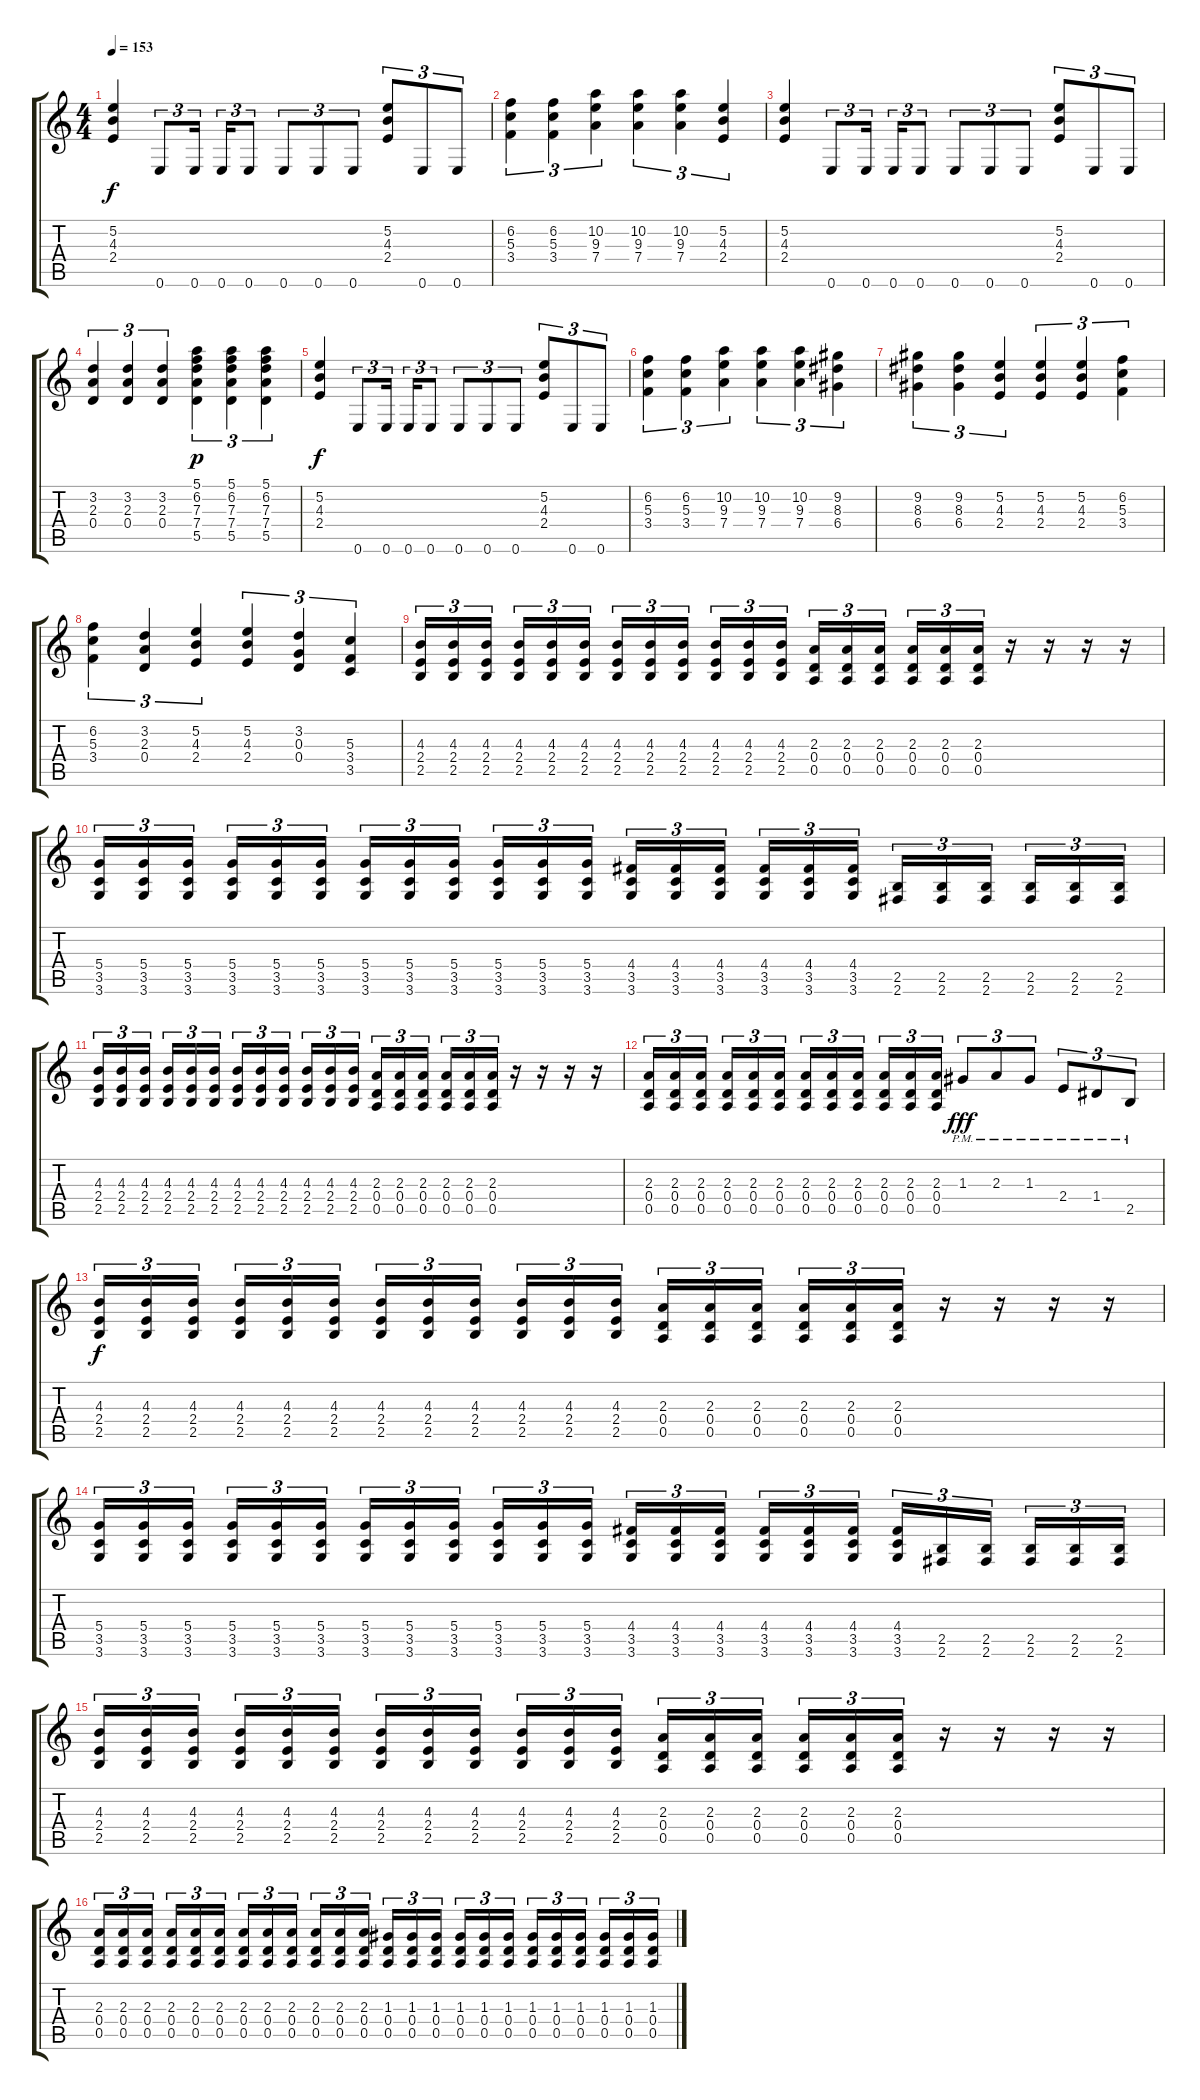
\track "" {instrument distortionguitar}
\staff {score tabs}
\tuning (E4 B3 G3 D3 A2 E2) {hide}
\ts (4 4)
\section ("" "")
\tempo 153
\clef g2
\ks c
(5.2 4.3 2.4).4{dy f} 0.6.8{tu (3 2)} 0.6.16{tu (3 2)} 0.6.16{tu (3 2)} 0.6.8{tu (3 2)} 0.6.8{tu (3 2)} 0.6.8{tu (3 2)} 0.6.8{tu (3 2)} (5.2 4.3 2.4).8{tu (3 2)} 0.6.8{tu (3 2)} 0.6.8{tu (3 2)} |
(6.2 5.3 3.4).4{tu (3 2)} (6.2 5.3 3.4).4{tu (3 2)} (10.2 9.3 7.4).4{tu (3 2)} (10.2 9.3 7.4).4{tu (3 2)} (10.2 9.3 7.4).4{tu (3 2)} (5.2 4.3 2.4).4{tu (3 2)} |
(5.2 4.3 2.4).4 0.6.8{tu (3 2)} 0.6.16{tu (3 2)} 0.6.16{tu (3 2)} 0.6.8{tu (3 2)} 0.6.8{tu (3 2)} 0.6.8{tu (3 2)} 0.6.8{tu (3 2)} (5.2 4.3 2.4).8{tu (3 2)} 0.6.8{tu (3 2)} 0.6.8{tu (3 2)} |
(3.2 2.3 0.4).4{tu (3 2)} (3.2 2.3 0.4).4{tu (3 2)} (3.2 2.3 0.4).4{tu (3 2)} (5.1 6.2 7.3 7.4 5.5).4{tu (3 2) dy p} (5.1 6.2 7.3 7.4 5.5).4{tu (3 2)} (5.1 6.2 7.3 7.4 5.5).4{tu (3 2)} |
(5.2 4.3 2.4).4{dy f} 0.6.8{tu (3 2)} 0.6.16{tu (3 2)} 0.6.16{tu (3 2)} 0.6.8{tu (3 2)} 0.6.8{tu (3 2)} 0.6.8{tu (3 2)} 0.6.8{tu (3 2)} (5.2 4.3 2.4).8{tu (3 2)} 0.6.8{tu (3 2)} 0.6.8{tu (3 2)} |
(6.2 5.3 3.4).4{tu (3 2)} (6.2 5.3 3.4).4{tu (3 2)} (10.2 9.3 7.4).4{tu (3 2)} (10.2 9.3 7.4).4{tu (3 2)} (10.2 9.3 7.4).4{tu (3 2)} (9.2 8.3 6.4).4{tu (3 2)} |
(9.2 8.3 6.4).4{tu (3 2)} (9.2 8.3 6.4).4{tu (3 2)} (5.2 4.3 2.4).4{tu (3 2)} (5.2 4.3 2.4).4{tu (3 2)} (5.2 4.3 2.4).4{tu (3 2)} (6.2 5.3 3.4).4{tu (3 2)} |
(6.2 5.3 3.4).4{tu (3 2)} (3.2 2.3 0.4).4{tu (3 2)} (5.2 4.3 2.4).4{tu (3 2)} (5.2 4.3 2.4).4{tu (3 2)} (3.2 0.3 0.4).4{tu (3 2)} (5.3 3.4 3.5).4{tu (3 2)} |
\section ("" "")
(4.3 2.4 2.5).16{tu (3 2)} (4.3 2.4 2.5).16{tu (3 2)} (4.3 2.4 2.5).16{tu (3 2)} (4.3 2.4 2.5).16{tu (3 2)} (4.3 2.4 2.5).16{tu (3 2)} (4.3 2.4 2.5).16{tu (3 2)} (4.3 2.4 2.5).16{tu (3 2)} (4.3 2.4 2.5).16{tu (3 2)} (4.3 2.4 2.5).16{tu (3 2)} (4.3 2.4 2.5).16{tu (3 2)} (4.3 2.4 2.5).16{tu (3 2)} (4.3 2.4 2.5).16{tu (3 2)} (2.3 0.4 0.5).16{tu (3 2)} (2.3 0.4 0.5).16{tu (3 2)} (2.3 0.4 0.5).16{tu (3 2)} (2.3 0.4 0.5).16{tu (3 2)} (2.3 0.4 0.5).16{tu (3 2)} (2.3 0.4 0.5).16{tu (3 2)} r.16 r.16 r.16 r.16 |
(5.4 3.5 3.6).16{tu (3 2)} (5.4 3.5 3.6).16{tu (3 2)} (5.4 3.5 3.6).16{tu (3 2)} (5.4 3.5 3.6).16{tu (3 2)} (5.4 3.5 3.6).16{tu (3 2)} (5.4 3.5 3.6).16{tu (3 2)} (5.4 3.5 3.6).16{tu (3 2)} (5.4 3.5 3.6).16{tu (3 2)} (5.4 3.5 3.6).16{tu (3 2)} (5.4 3.5 3.6).16{tu (3 2)} (5.4 3.5 3.6).16{tu (3 2)} (5.4 3.5 3.6).16{tu (3 2)} (4.4 3.5 3.6).16{tu (3 2)} (4.4 3.5 3.6).16{tu (3 2)} (4.4 3.5 3.6).16{tu (3 2)} (4.4 3.5 3.6).16{tu (3 2)} (4.4 3.5 3.6).16{tu (3 2)} (4.4 3.5 3.6).16{tu (3 2)} (2.5 2.6).16{tu (3 2)} (2.5 2.6).16{tu (3 2)} (2.5 2.6).16{tu (3 2)} (2.5 2.6).16{tu (3 2)} (2.5 2.6).16{tu (3 2)} (2.5 2.6).16{tu (3 2)} |
(4.3 2.4 2.5).16{tu (3 2)} (4.3 2.4 2.5).16{tu (3 2)} (4.3 2.4 2.5).16{tu (3 2)} (4.3 2.4 2.5).16{tu (3 2)} (4.3 2.4 2.5).16{tu (3 2)} (4.3 2.4 2.5).16{tu (3 2)} (4.3 2.4 2.5).16{tu (3 2)} (4.3 2.4 2.5).16{tu (3 2)} (4.3 2.4 2.5).16{tu (3 2)} (4.3 2.4 2.5).16{tu (3 2)} (4.3 2.4 2.5).16{tu (3 2)} (4.3 2.4 2.5).16{tu (3 2)} (2.3 0.4 0.5).16{tu (3 2)} (2.3 0.4 0.5).16{tu (3 2)} (2.3 0.4 0.5).16{tu (3 2)} (2.3 0.4 0.5).16{tu (3 2)} (2.3 0.4 0.5).16{tu (3 2)} (2.3 0.4 0.5).16{tu (3 2)} r.16 r.16 r.16 r.16 |
(2.3 0.4 0.5).16{tu (3 2)} (2.3 0.4 0.5).16{tu (3 2)} (2.3 0.4 0.5).16{tu (3 2)} (2.3 0.4 0.5).16{tu (3 2)} (2.3 0.4 0.5).16{tu (3 2)} (2.3 0.4 0.5).16{tu (3 2)} (2.3 0.4 0.5).16{tu (3 2)} (2.3 0.4 0.5).16{tu (3 2)} (2.3 0.4 0.5).16{tu (3 2)} (2.3 0.4 0.5).16{tu (3 2)} (2.3 0.4 0.5).16{tu (3 2)} (2.3 0.4 0.5).16{tu (3 2)} 1.3{pm}.8{tu (3 2) dy fff} 2.3{pm}.8{tu (3 2)} 1.3{pm}.8{tu (3 2)} 2.4{pm}.8{tu (3 2)} 1.4{pm}.8{tu (3 2)} 2.5{pm}.8{tu (3 2)} |
(4.3 2.4 2.5).16{tu (3 2) dy f} (4.3 2.4 2.5).16{tu (3 2)} (4.3 2.4 2.5).16{tu (3 2)} (4.3 2.4 2.5).16{tu (3 2)} (4.3 2.4 2.5).16{tu (3 2)} (4.3 2.4 2.5).16{tu (3 2)} (4.3 2.4 2.5).16{tu (3 2)} (4.3 2.4 2.5).16{tu (3 2)} (4.3 2.4 2.5).16{tu (3 2)} (4.3 2.4 2.5).16{tu (3 2)} (4.3 2.4 2.5).16{tu (3 2)} (4.3 2.4 2.5).16{tu (3 2)} (2.3 0.4 0.5).16{tu (3 2)} (2.3 0.4 0.5).16{tu (3 2)} (2.3 0.4 0.5).16{tu (3 2)} (2.3 0.4 0.5).16{tu (3 2)} (2.3 0.4 0.5).16{tu (3 2)} (2.3 0.4 0.5).16{tu (3 2)} r.16 r.16 r.16 r.16 |
(5.4 3.5 3.6).16{tu (3 2)} (5.4 3.5 3.6).16{tu (3 2)} (5.4 3.5 3.6).16{tu (3 2)} (5.4 3.5 3.6).16{tu (3 2)} (5.4 3.5 3.6).16{tu (3 2)} (5.4 3.5 3.6).16{tu (3 2)} (5.4 3.5 3.6).16{tu (3 2)} (5.4 3.5 3.6).16{tu (3 2)} (5.4 3.5 3.6).16{tu (3 2)} (5.4 3.5 3.6).16{tu (3 2)} (5.4 3.5 3.6).16{tu (3 2)} (5.4 3.5 3.6).16{tu (3 2)} (4.4 3.5 3.6).16{tu (3 2)} (4.4 3.5 3.6).16{tu (3 2)} (4.4 3.5 3.6).16{tu (3 2)} (4.4 3.5 3.6).16{tu (3 2)} (4.4 3.5 3.6).16{tu (3 2)} (4.4 3.5 3.6).16{tu (3 2)} (4.4 3.5 3.6).16{tu (3 2)} (2.5 2.6).16{tu (3 2)} (2.5 2.6).16{tu (3 2)} (2.5 2.6).16{tu (3 2)} (2.5 2.6).16{tu (3 2)} (2.5 2.6).16{tu (3 2)} |
(4.3 2.4 2.5).16{tu (3 2)} (4.3 2.4 2.5).16{tu (3 2)} (4.3 2.4 2.5).16{tu (3 2)} (4.3 2.4 2.5).16{tu (3 2)} (4.3 2.4 2.5).16{tu (3 2)} (4.3 2.4 2.5).16{tu (3 2)} (4.3 2.4 2.5).16{tu (3 2)} (4.3 2.4 2.5).16{tu (3 2)} (4.3 2.4 2.5).16{tu (3 2)} (4.3 2.4 2.5).16{tu (3 2)} (4.3 2.4 2.5).16{tu (3 2)} (4.3 2.4 2.5).16{tu (3 2)} (2.3 0.4 0.5).16{tu (3 2)} (2.3 0.4 0.5).16{tu (3 2)} (2.3 0.4 0.5).16{tu (3 2)} (2.3 0.4 0.5).16{tu (3 2)} (2.3 0.4 0.5).16{tu (3 2)} (2.3 0.4 0.5).16{tu (3 2)} r.16 r.16 r.16 r.16 |
(2.3 0.4 0.5).16{tu (3 2)} (2.3 0.4 0.5).16{tu (3 2)} (2.3 0.4 0.5).16{tu (3 2)} (2.3 0.4 0.5).16{tu (3 2)} (2.3 0.4 0.5).16{tu (3 2)} (2.3 0.4 0.5).16{tu (3 2)} (2.3 0.4 0.5).16{tu (3 2)} (2.3 0.4 0.5).16{tu (3 2)} (2.3 0.4 0.5).16{tu (3 2)} (2.3 0.4 0.5).16{tu (3 2)} (2.3 0.4 0.5).16{tu (3 2)} (2.3 0.4 0.5).16{tu (3 2)} (1.3 0.4 0.5).16{tu (3 2)} (1.3 0.4 0.5).16{tu (3 2)} (1.3 0.4 0.5).16{tu (3 2)} (1.3 0.4 0.5).16{tu (3 2)} (1.3 0.4 0.5).16{tu (3 2)} (1.3 0.4 0.5).16{tu (3 2)} (1.3 0.4 0.5).16{tu (3 2)} (1.3 0.4 0.5).16{tu (3 2)} (1.3 0.4 0.5).16{tu (3 2)} (1.3 0.4 0.5).16{tu (3 2)} (1.3 0.4 0.5).16{tu (3 2)} (1.3 0.4 0.5).16{tu (3 2)}
